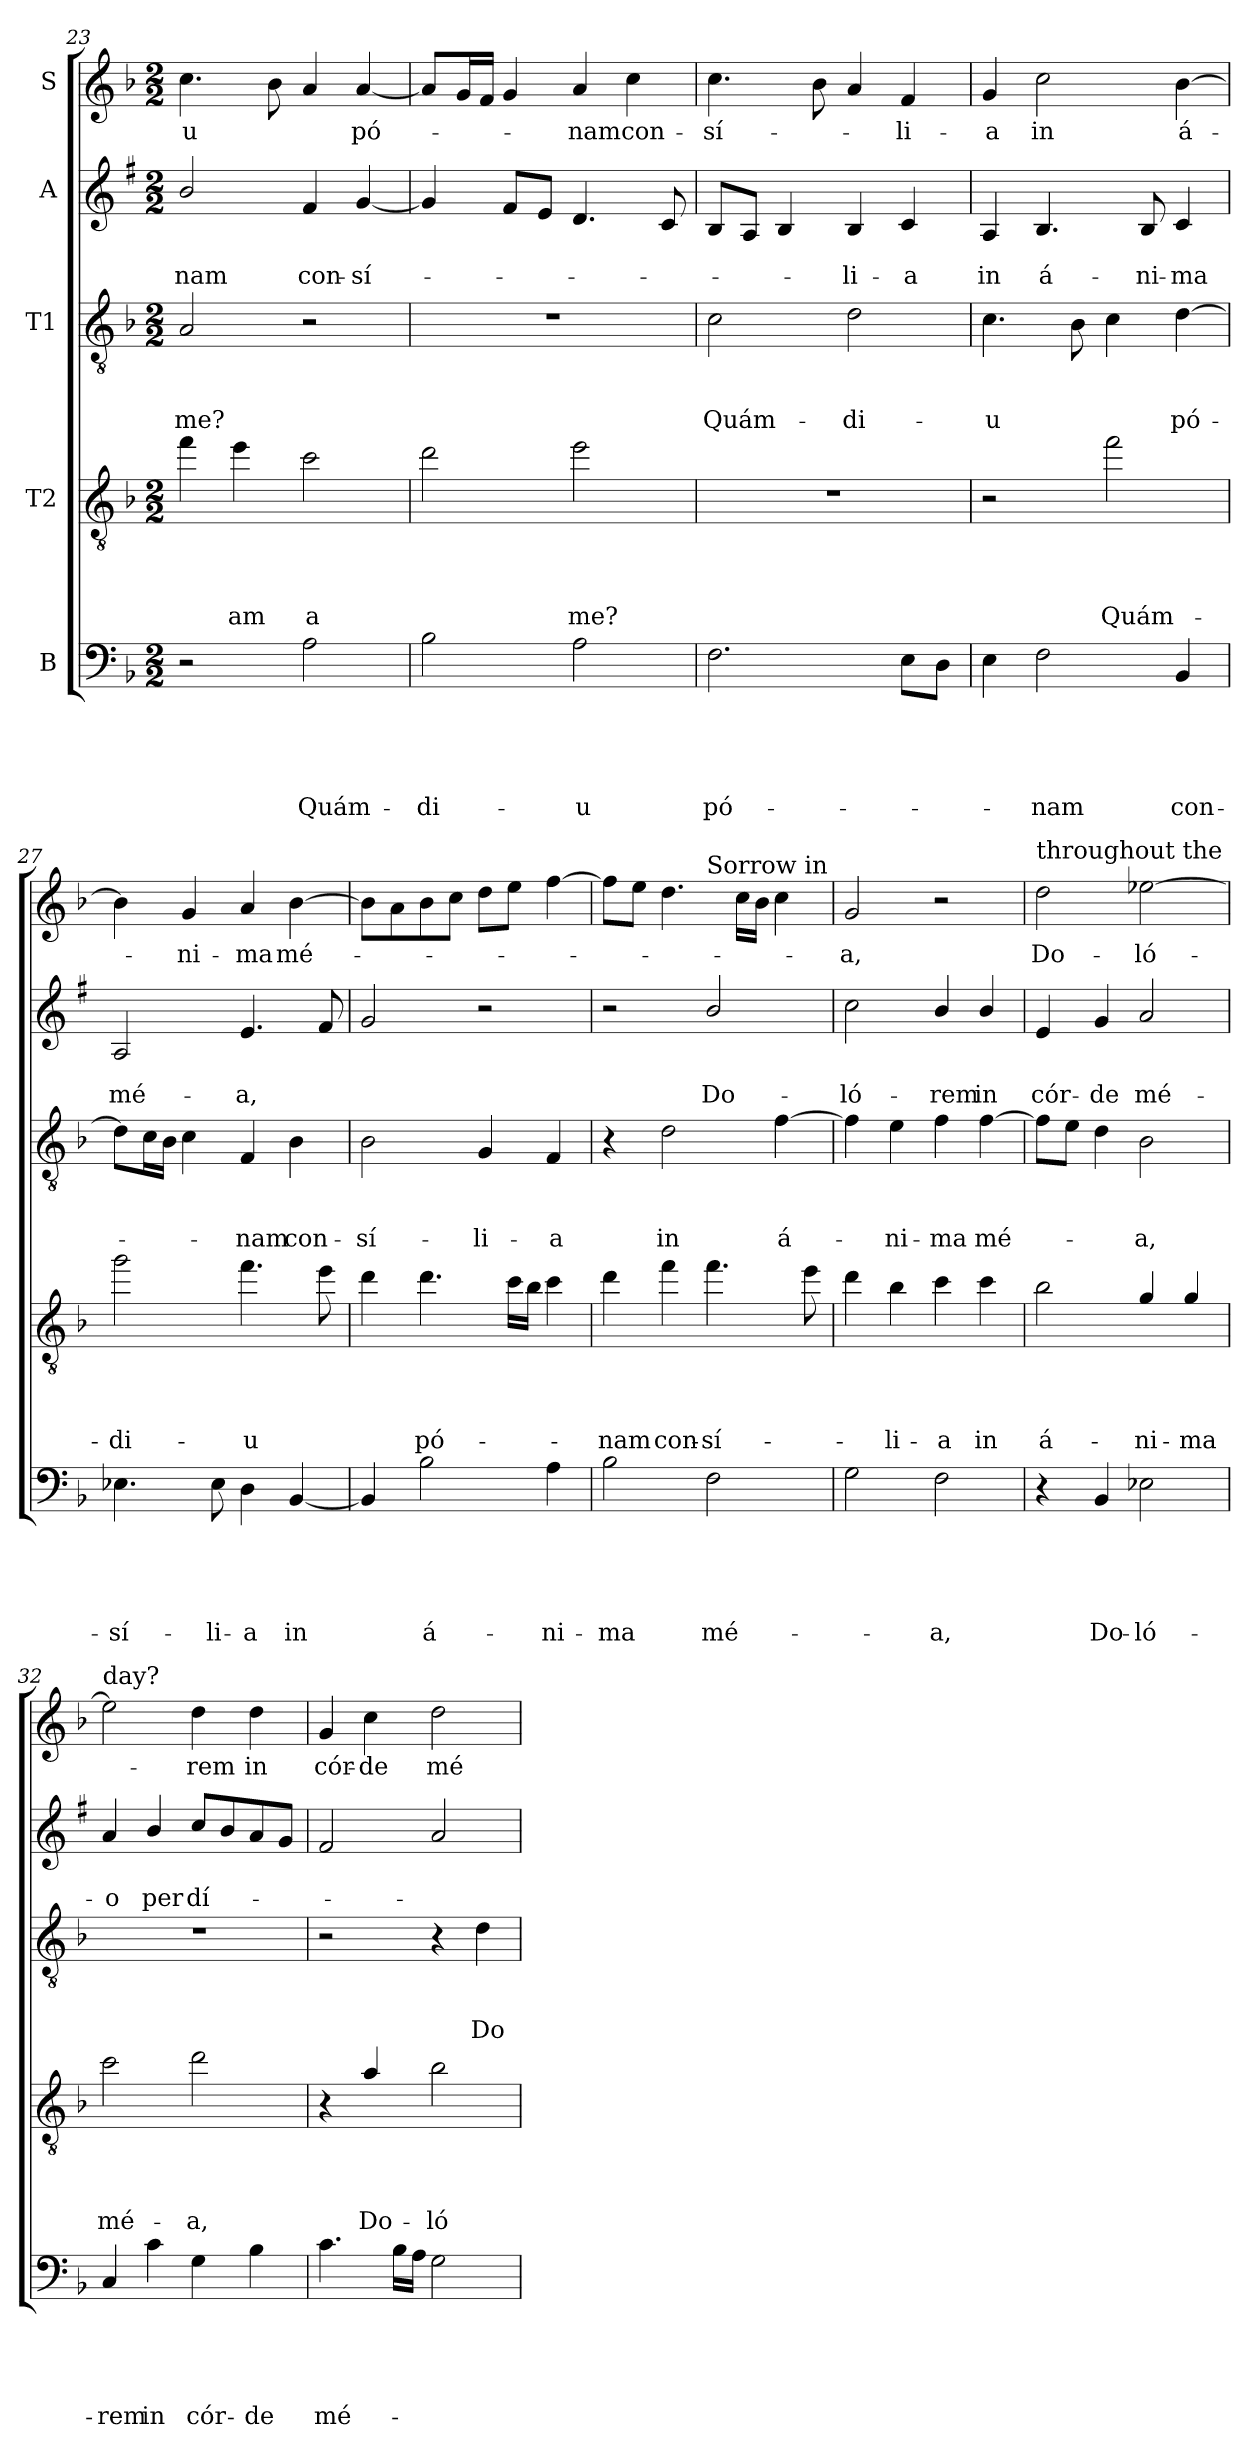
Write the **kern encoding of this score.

**kern	**text	**text	**text	**text	**text	**kern	**text	**text	**text	**text	**kern	**text	**text	**text	**kern	**text	**text	**kern	**text
*part5	*part5	*part5	*part5	*part5	*part5	*part4	*part4	*part4	*part4	*part4	*part3	*part3	*part3	*part3	*part2	*part2	*part2	*part1	*part1
*staff5	*staff5	*staff5	*staff5	*staff5	*staff5	*staff4	*staff4	*staff4	*staff4	*staff4	*staff3	*staff3	*staff3	*staff3	*staff2	*staff2	*staff2	*staff1	*staff1
*I"B	*	*	*	*	*	*I"T2	*	*	*	*	*I"T1	*	*	*	*I"A	*	*	*I"S	*
*clefF4	*	*	*	*	*	*clefGv2	*	*	*	*	*clefGv2	*	*	*	*clefG2	*	*	*clefG2	*
*	*	*	*	*	*	*ITrd8c14	*	*	*	*	*	*	*	*	*ITrd1c2	*	*	*	*
*k[b-]	*	*	*	*	*	*k[b-]	*	*	*	*	*k[b-]	*	*	*	*k[b-]	*	*	*k[b-]	*
*F:	*	*	*	*	*	*F:	*	*	*	*	*F:	*	*	*	*F:	*	*	*F:	*
*M2/2	*	*	*	*	*	*M2/2	*	*	*	*	*M2/2	*	*	*	*M2/2	*	*	*M2/2	*
=23	=23	=23	=23	=23	=23	=23	=23	=23	=23	=23	=23	=23	=23	=23	=23	=23	=23	=23	=23
!	!	!	!	!	!	!	!	!	!	!	!	!	!	!LO:LY:b	!	!	!LO:LY:b	!	!LO:LY:b
2r	.	.	.	.	.	4f\	.	.	.	.	2A/	.	.	me?	2a/	.	-nam	4.cc\	-u
!	!	!	!	!	!	!	!	!	!	!LO:LY:b	!	!	!	!	!	!	!	!	!
.	.	.	.	.	.	4e\	.	.	.	-am	.	.	.	.	.	.	.	.	.
.	.	.	.	.	.	.	.	.	.	.	.	.	.	.	.	.	.	8b-\	.
!	!	!	!	!	!LO:LY:b	!	!	!	!	!LO:LY:b	!	!	!	!	!	!	!LO:LY:b	!	!
2A\	.	.	.	.	Quám-	2c\	.	.	.	a	2r	.	.	.	4e/	.	con-	4a/	.
!	!	!	!	!	!	!	!	!	!	!	!	!	!	!	!	!	!LO:LY:b	!	!LO:LY:b
.	.	.	.	.	.	.	.	.	.	.	.	.	.	.	[4f/	.	-sí-	[4a/	pó-
=24	=24	=24	=24	=24	=24	=24	=24	=24	=24	=24	=24	=24	=24	=24	=24	=24	=24	=24	=24
!	!	!	!	!	!LO:LY:b	!	!	!	!	!	!	!	!	!	!	!	!	!	!
2B-\	.	.	.	.	-di-	2d\	.	.	.	.	1r	.	.	.	4f/]	.	.	8a/L]	.
.	.	.	.	.	.	.	.	.	.	.	.	.	.	.	.	.	.	16g/L	.
.	.	.	.	.	.	.	.	.	.	.	.	.	.	.	.	.	.	16f/JJ	.
.	.	.	.	.	.	.	.	.	.	.	.	.	.	.	8e/L	.	.	4g/	.
.	.	.	.	.	.	.	.	.	.	.	.	.	.	.	8d/J	.	.	.	.
!	!	!	!	!	!LO:LY:b	!	!	!	!	!LO:LY:b	!	!	!	!	!	!	!	!	!LO:LY:b
2A\	.	.	.	.	-u	2e\	.	.	.	me?	.	.	.	.	4.c/	.	.	4a/	-nam
!	!	!	!	!	!	!	!	!	!	!	!	!	!	!	!	!	!	!	!LO:LY:b
.	.	.	.	.	.	.	.	.	.	.	.	.	.	.	.	.	.	4cc\	con-
.	.	.	.	.	.	.	.	.	.	.	.	.	.	.	8B-/	.	.	.	.
=25	=25	=25	=25	=25	=25	=25	=25	=25	=25	=25	=25	=25	=25	=25	=25	=25	=25	=25	=25
!	!	!	!	!	!LO:LY:b	!	!	!	!	!	!	!	!	!LO:LY:b	!	!	!	!	!LO:LY:b
2.F\	.	.	.	.	pó-	1r	.	.	.	.	2c\	.	.	Quám-	8A/L	.	.	4.cc\	-sí-
.	.	.	.	.	.	.	.	.	.	.	.	.	.	.	8G/J	.	.	.	.
.	.	.	.	.	.	.	.	.	.	.	.	.	.	.	4A/	.	.	.	.
.	.	.	.	.	.	.	.	.	.	.	.	.	.	.	.	.	.	8b-\	.
!	!	!	!	!	!	!	!	!	!	!	!	!	!	!LO:LY:b	!	!	!LO:LY:b	!	!
.	.	.	.	.	.	.	.	.	.	.	2d\	.	.	-di-	4A/	.	-li-	4a/	.
!	!	!	!	!	!	!	!	!	!	!	!	!	!	!	!	!	!LO:LY:b	!	!LO:LY:b
8E\L	.	.	.	.	.	.	.	.	.	.	.	.	.	.	4B-/	.	-a	4f/	-li-
8D\J	.	.	.	.	.	.	.	.	.	.	.	.	.	.	.	.	.	.	.
!!LO:PB:g=z
=26	=26	=26	=26	=26	=26	=26	=26	=26	=26	=26	=26	=26	=26	=26	=26	=26	=26	=26	=26
!	!	!	!	!	!	!	!	!	!	!	!	!	!	!LO:LY:b	!	!	!LO:LY:b	!	!LO:LY:b
4E\	.	.	.	.	.	2r	.	.	.	.	4.c\	.	.	-u	4G/	.	in	4g/	-a
!	!	!	!	!	!LO:LY:b	!	!	!	!	!	!	!	!	!	!	!	!LO:LY:b	!	!LO:LY:b
2F\	.	.	.	.	-nam	.	.	.	.	.	.	.	.	.	4.A/	.	á-	2cc\	in
.	.	.	.	.	.	.	.	.	.	.	8B-\	.	.	.	.	.	.	.	.
!	!	!	!	!	!	!	!	!	!	!LO:LY:b	!	!	!	!	!	!	!	!	!
.	.	.	.	.	.	2f\	.	.	.	Quám-	4c\	.	.	.	.	.	.	.	.
!	!	!	!	!	!	!	!	!	!	!	!	!	!	!	!	!	!LO:LY:b	!	!
.	.	.	.	.	.	.	.	.	.	.	.	.	.	.	8A/	.	-ni-	.	.
!	!	!	!	!	!LO:LY:b	!	!	!	!	!	!	!	!	!LO:LY:b	!	!	!LO:LY:b	!	!LO:LY:b
4BB-/	.	.	.	.	con-	.	.	.	.	.	[4d\	.	.	pó-	4B-/	.	-ma	[4b-\	á-
=27	=27	=27	=27	=27	=27	=27	=27	=27	=27	=27	=27	=27	=27	=27	=27	=27	=27	=27	=27
!	!	!	!	!	!LO:LY:b	!	!	!	!	!LO:LY:b	!	!	!	!	!	!	!LO:LY:b	!	!
4.E-X\	.	.	.	.	-sí-	2g\	.	.	.	-di-	8d\L]	.	.	.	2G/	.	mé-	4b-\]	.
.	.	.	.	.	.	.	.	.	.	.	16c\L	.	.	.	.	.	.	.	.
.	.	.	.	.	.	.	.	.	.	.	16B-\JJ	.	.	.	.	.	.	.	.
!	!	!	!	!	!	!	!	!	!	!	!	!	!	!	!	!	!	!	!LO:LY:b
.	.	.	.	.	.	.	.	.	.	.	4c\	.	.	.	.	.	.	4g/	-ni-
!	!	!	!	!	!LO:LY:b	!	!	!	!	!	!	!	!	!	!	!	!	!	!
8E-\	.	.	.	.	-li-	.	.	.	.	.	.	.	.	.	.	.	.	.	.
!	!	!	!	!	!LO:LY:b	!	!	!	!	!LO:LY:b	!	!	!	!LO:LY:b	!	!	!LO:LY:b	!	!LO:LY:b
4D\	.	.	.	.	-a	4.f\	.	.	.	-u	4F/	.	.	-nam	4.d/	.	-a,	4a/	-ma
!	!	!	!	!	!LO:LY:b	!	!	!	!	!	!	!	!	!LO:LY:b	!	!	!	!	!LO:LY:b
[4BB-/	.	.	.	.	in	.	.	.	.	.	4B-\	.	.	con-	.	.	.	[4b-\	mé-
.	.	.	.	.	.	8e\	.	.	.	.	.	.	.	.	8e/	.	.	.	.
=28	=28	=28	=28	=28	=28	=28	=28	=28	=28	=28	=28	=28	=28	=28	=28	=28	=28	=28	=28
!	!	!	!	!	!	!	!	!	!	!	!	!	!	!LO:LY:b	!	!	!	!	!
4BB-/]	.	.	.	.	.	4d\	.	.	.	.	2B-\	.	.	-sí-	2f/	.	.	8b-\L]	.
.	.	.	.	.	.	.	.	.	.	.	.	.	.	.	.	.	.	8a\	.
!	!	!	!	!	!LO:LY:b	!	!	!	!	!LO:LY:b	!	!	!	!	!	!	!	!	!
2B-\	.	.	.	.	á-	4.d\	.	.	.	pó-	.	.	.	.	.	.	.	8b-\	.
.	.	.	.	.	.	.	.	.	.	.	.	.	.	.	.	.	.	8cc\J	.
!	!	!	!	!	!	!	!	!	!	!	!	!	!	!LO:LY:b	!	!	!	!	!
.	.	.	.	.	.	.	.	.	.	.	4G/	.	.	-li-	2r	.	.	8dd\L	.
.	.	.	.	.	.	16c\LL	.	.	.	.	.	.	.	.	.	.	.	8ee\J	.
.	.	.	.	.	.	16B-\JJ	.	.	.	.	.	.	.	.	.	.	.	.	.
!	!	!	!	!	!LO:LY:b	!	!	!	!	!	!	!	!	!LO:LY:b	!	!	!	!	!
4A\	.	.	.	.	-ni-	4c\	.	.	.	.	4F/	.	.	-a	.	.	.	[4ff\	.
=29	=29	=29	=29	=29	=29	=29	=29	=29	=29	=29	=29	=29	=29	=29	=29	=29	=29	=29	=29
!	!	!	!	!	!LO:LY:b	!	!	!	!	!LO:LY:b	!	!	!	!	!	!	!	!	!
*	*	*	*	*	*	*	*	*	*	*	*	*	*	*	*	*	*	*^	*
2B-\	.	.	.	.	-ma	4d\	.	.	.	-nam	4r	.	.	.	2r	.	.	8ff\L]	2ryy	.
.	.	.	.	.	.	.	.	.	.	.	.	.	.	.	.	.	.	8ee\J	.	.
!	!	!	!	!	!	!	!	!	!	!LO:LY:b	!	!	!	!LO:LY:b	!	!	!	!	!	!
.	.	.	.	.	.	4f\	.	.	.	con-	2d\	.	.	in	.	.	.	4.dd\	.	.
!	!	!	!	!	!	!	!	!	!	!	!	!	!	!	!	!	!	!	!LO:TX:a:t=Sorrow in	!
!	!	!	!	!	!LO:LY:b	!	!	!	!	!LO:LY:b	!	!	!	!	!	!	!LO:LY:b	!	!	!
2F\	.	.	.	.	mé-	4.f\	.	.	.	-sí-	.	.	.	.	2a/	.	Do-	.	2ryy	.
.	.	.	.	.	.	.	.	.	.	.	.	.	.	.	.	.	.	16cc\LL	.	.
.	.	.	.	.	.	.	.	.	.	.	.	.	.	.	.	.	.	16b-\JJ	.	.
!	!	!	!	!	!	!	!	!	!	!	!	!	!	!LO:LY:b	!	!	!	!	!	!
.	.	.	.	.	.	.	.	.	.	.	[4f\	.	.	á-	.	.	.	4cc\	.	.
.	.	.	.	.	.	8e\	.	.	.	.	.	.	.	.	.	.	.	.	.	.
=30	=30	=30	=30	=30	=30	=30	=30	=30	=30	=30	=30	=30	=30	=30	=30	=30	=30	=30	=30	=30
!	!	!	!	!	!	!	!	!	!	!	!	!	!	!	!	!	!	!LO:TX:a:t=my heart	!	!
!	!	!	!	!	!	!	!	!	!	!	!	!	!	!	!	!	!LO:LY:b	!	!	!LO:LY:b
*	*	*	*	*	*	*	*	*	*	*	*	*	*	*	*	*	*	*v	*v	*
2G\	.	.	.	.	.	4d\	.	.	.	.	4f\]	.	.	.	2b-\	.	-ló-	2g/	-a,
!	!	!	!	!	!	!	!	!	!	!LO:LY:b	!	!	!	!LO:LY:b	!	!	!	!	!
.	.	.	.	.	.	4B-\	.	.	.	-li-	4e\	.	.	-ni-	.	.	.	.	.
!	!	!	!	!	!LO:LY:b	!	!	!	!	!LO:LY:b	!	!	!	!LO:LY:b	!	!	!LO:LY:b	!	!
2F\	.	.	.	.	-a,	4c\	.	.	.	-a	4f\	.	.	-ma	4a/	.	-rem	2r	.
!	!	!	!	!	!	!	!	!	!	!LO:LY:b	!	!	!	!LO:LY:b	!	!	!LO:LY:b	!	!
.	.	.	.	.	.	4c\	.	.	.	in	[4f\	.	.	mé-	4a/	.	in	.	.
!!LO:LB:g=z
=31	=31	=31	=31	=31	=31	=31	=31	=31	=31	=31	=31	=31	=31	=31	=31	=31	=31	=31	=31
!	!	!	!	!	!	!	!	!	!	!	!	!	!	!	!	!	!	!LO:TX:a:t=throughout the	!
!	!	!	!	!	!	!	!	!	!	!LO:LY:b	!	!	!	!	!	!	!LO:LY:b	!	!LO:LY:b
4r	.	.	.	.	.	2B-\	.	.	.	á-	8f\L]	.	.	.	4d/	.	cór-	2dd\	Do-
.	.	.	.	.	.	.	.	.	.	.	8e\J	.	.	.	.	.	.	.	.
!	!	!	!	!	!LO:LY:b	!	!	!	!	!	!	!	!	!	!	!	!LO:LY:b	!	!
4BB-/	.	.	.	.	Do-	.	.	.	.	.	4d\	.	.	.	4f/	.	-de	.	.
!	!	!	!	!	!LO:LY:b	!	!	!	!	!LO:LY:b	!	!	!	!LO:LY:b	!	!	!LO:LY:b	!	!LO:LY:b
2E-X\	.	.	.	.	-ló-	4G/	.	.	.	-ni-	2B-\	.	.	-a,	2g/	.	mé-	[2ee-X\	-ló-
!	!	!	!	!	!	!	!	!	!	!LO:LY:b	!	!	!	!	!	!	!	!	!
.	.	.	.	.	.	4G/	.	.	.	-ma	.	.	.	.	.	.	.	.	.
=32	=32	=32	=32	=32	=32	=32	=32	=32	=32	=32	=32	=32	=32	=32	=32	=32	=32	=32	=32
!	!	!	!	!	!	!	!	!	!	!	!	!	!	!	!	!	!	!LO:TX:a:t=day?	!
!	!	!	!	!	!LO:LY:b	!	!	!	!	!LO:LY:b	!	!	!	!	!	!	!LO:LY:b	!	!
4C/	.	.	.	.	-rem	2c\	.	.	.	mé-	1r	.	.	.	4g/	.	-o	2ee-\]	.
!	!	!	!	!	!LO:LY:b	!	!	!	!	!	!	!	!	!	!	!	!LO:LY:b	!	!
4c\	.	.	.	.	in	.	.	.	.	.	.	.	.	.	4a/	.	per	.	.
!	!	!	!	!	!LO:LY:b	!	!	!	!	!LO:LY:b	!	!	!	!	!	!	!LO:LY:b	!	!LO:LY:b
4G\	.	.	.	.	cór-	2d\	.	.	.	-a,	.	.	.	.	8b-/L	.	dí-	4dd\	-rem
.	.	.	.	.	.	.	.	.	.	.	.	.	.	.	8a/	.	.	.	.
!	!	!	!	!	!LO:LY:b	!	!	!	!	!	!	!	!	!	!	!	!	!	!LO:LY:b
4B-\	.	.	.	.	-de	.	.	.	.	.	.	.	.	.	8g/	.	.	4dd\	in
.	.	.	.	.	.	.	.	.	.	.	.	.	.	.	8f/J	.	.	.	.
=33	=33	=33	=33	=33	=33	=33	=33	=33	=33	=33	=33	=33	=33	=33	=33	=33	=33	=33	=33
!	!	!	!	!	!LO:LY:b	!	!	!	!	!	!	!	!	!	!	!	!	!	!LO:LY:b
4.c\	.	.	.	.	mé-	4r	.	.	.	.	2r	.	.	.	2e/	.	.	4g/	cór-
!	!	!	!	!	!	!	!	!	!	!LO:LY:b	!	!	!	!	!	!	!	!	!LO:LY:b
.	.	.	.	.	.	4A/	.	.	.	Do-	.	.	.	.	.	.	.	4cc\	-de
16B-\LL	.	.	.	.	.	.	.	.	.	.	.	.	.	.	.	.	.	.	.
16A\JJ	.	.	.	.	.	.	.	.	.	.	.	.	.	.	.	.	.	.	.
!	!	!	!	!	!	!	!	!	!	!LO:LY:b	!	!	!	!	!	!	!	!	!LO:LY:b
2G\	.	.	.	.	.	2B-\	.	.	.	-ló-	4r	.	.	.	2g/	.	.	2dd\	mé-
!	!	!	!	!	!	!	!	!	!	!	!	!	!	!LO:LY:b	!	!	!	!	!
.	.	.	.	.	.	.	.	.	.	.	4d\	.	.	Do-	.	.	.	.	.
=	=	=	=	=	=	=	=	=	=	=	=	=	=	=	=	=	=	=	=
*-	*-	*-	*-	*-	*-	*-	*-	*-	*-	*-	*-	*-	*-	*-	*-	*-	*-	*-	*-
